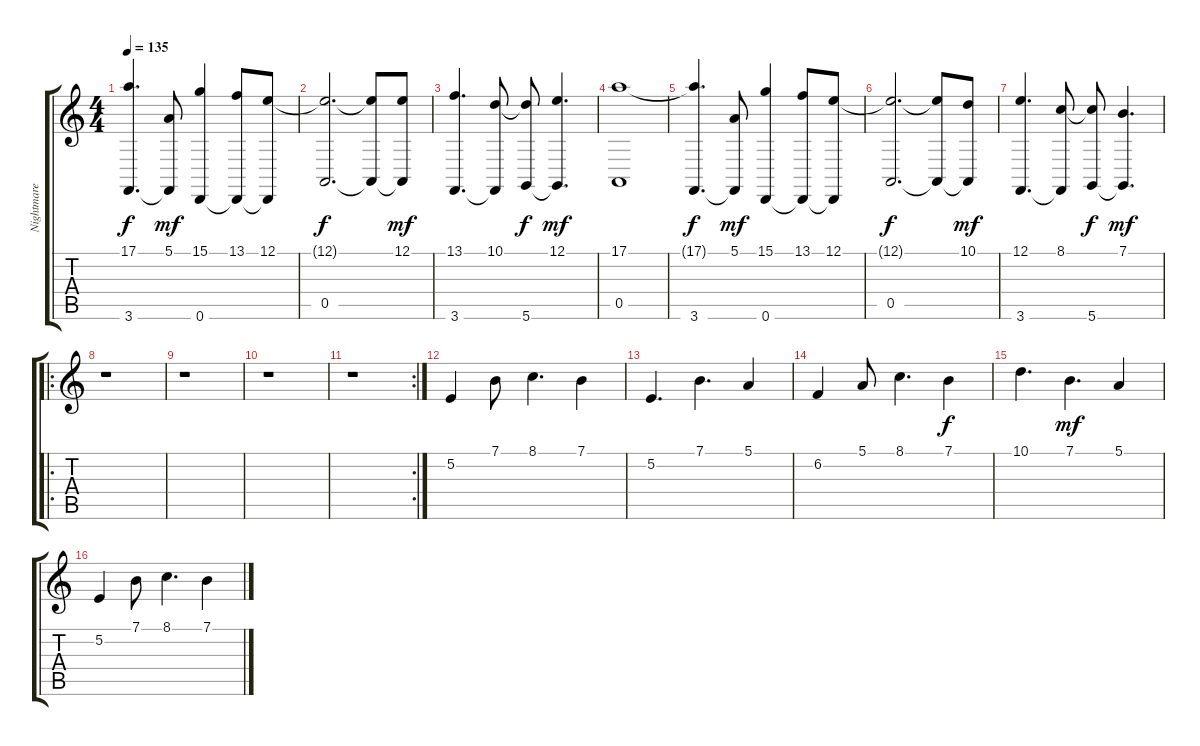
\track ("Nightmare Industrie Synthétiseur 1" "Nightmare ") {instrument stringensemble2}
\staff {score tabs}
\tuning (E4 B3 G3 D3 A2 D2) {hide}
\ts (4 4)
\tempo 135
\clef g2
\ks c
(17.1{t} 3.6).4{d dy f} (5.1 3.6{t}).8{dy mf} (15.1 0.6).4 (13.1 0.6{t}).8 (12.1 0.6{t}).8 |
(12.1{t} 0.5).2{d dy f} (12.1{t} 0.5{t}).8 (12.1 0.5{t}).8{dy mf} |
(13.1 3.6).4{d} (10.1 3.6{t}).8 (10.1{t} 5.6).8{dy f} (12.1 5.6{t}).4{d dy mf} |
(17.1 0.5).1 |
(17.1{t} 3.6).4{d dy f} (5.1 3.6{t}).8{dy mf} (15.1 0.6).4 (13.1 0.6{t}).8 (12.1 0.6{t}).8 |
(12.1{t} 0.5).2{d dy f} (12.1{t} 0.5{t}).8 (10.1 0.5{t}).8{dy mf} |
(12.1 3.6).4{d} (8.1 3.6{t}).8 (8.1{t} 5.6).8{dy f} (7.1 5.6{t}).4{d dy mf} |
\ro
r.1 |
r.1 |
r.1 |
\rc 2
r.1 |
5.2.4 7.1.8 8.1.4{d} 7.1.4 |
5.2.4{d} 7.1.4{d} 5.1.4 |
6.2.4 5.1.8 8.1.4{d} 7.1.4{dy f} |
10.1.4{d} 7.1.4{d dy mf} 5.1.4 |
5.2.4 7.1.8 8.1.4{d} 7.1.4
